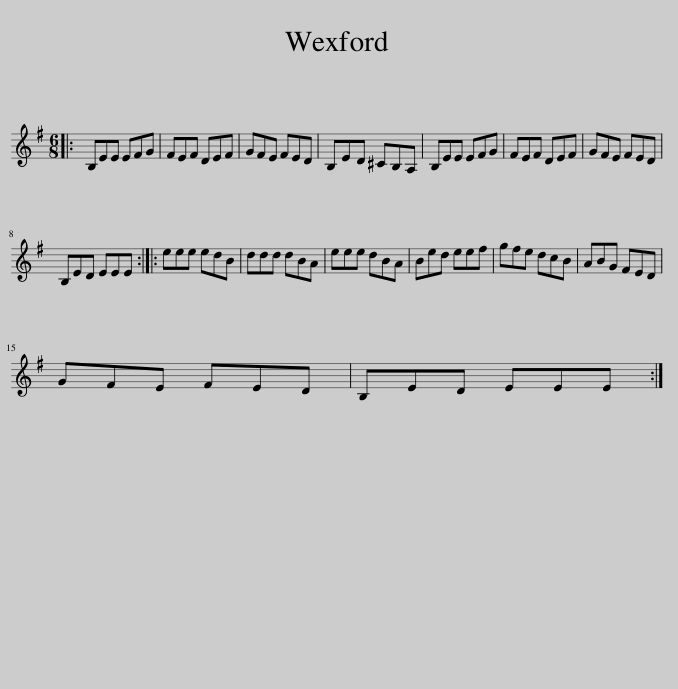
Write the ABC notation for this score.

X:1
L:1/8
M:6/8
I:linebreak $
K:Emin
V:1 treble
V:1
|: B,EE EFG | FEF DEF | GFE FED | B,ED ^CB,A, | B,EE EFG | %5
 FEF DEF | GFE FED |$ B,ED EEE :: eee edB | ddd dBA | %10
 eee dBA | Bed eef | gfe dcB | ABG FED |$ GFE FED | %15
 B,ED EEE :| %16
